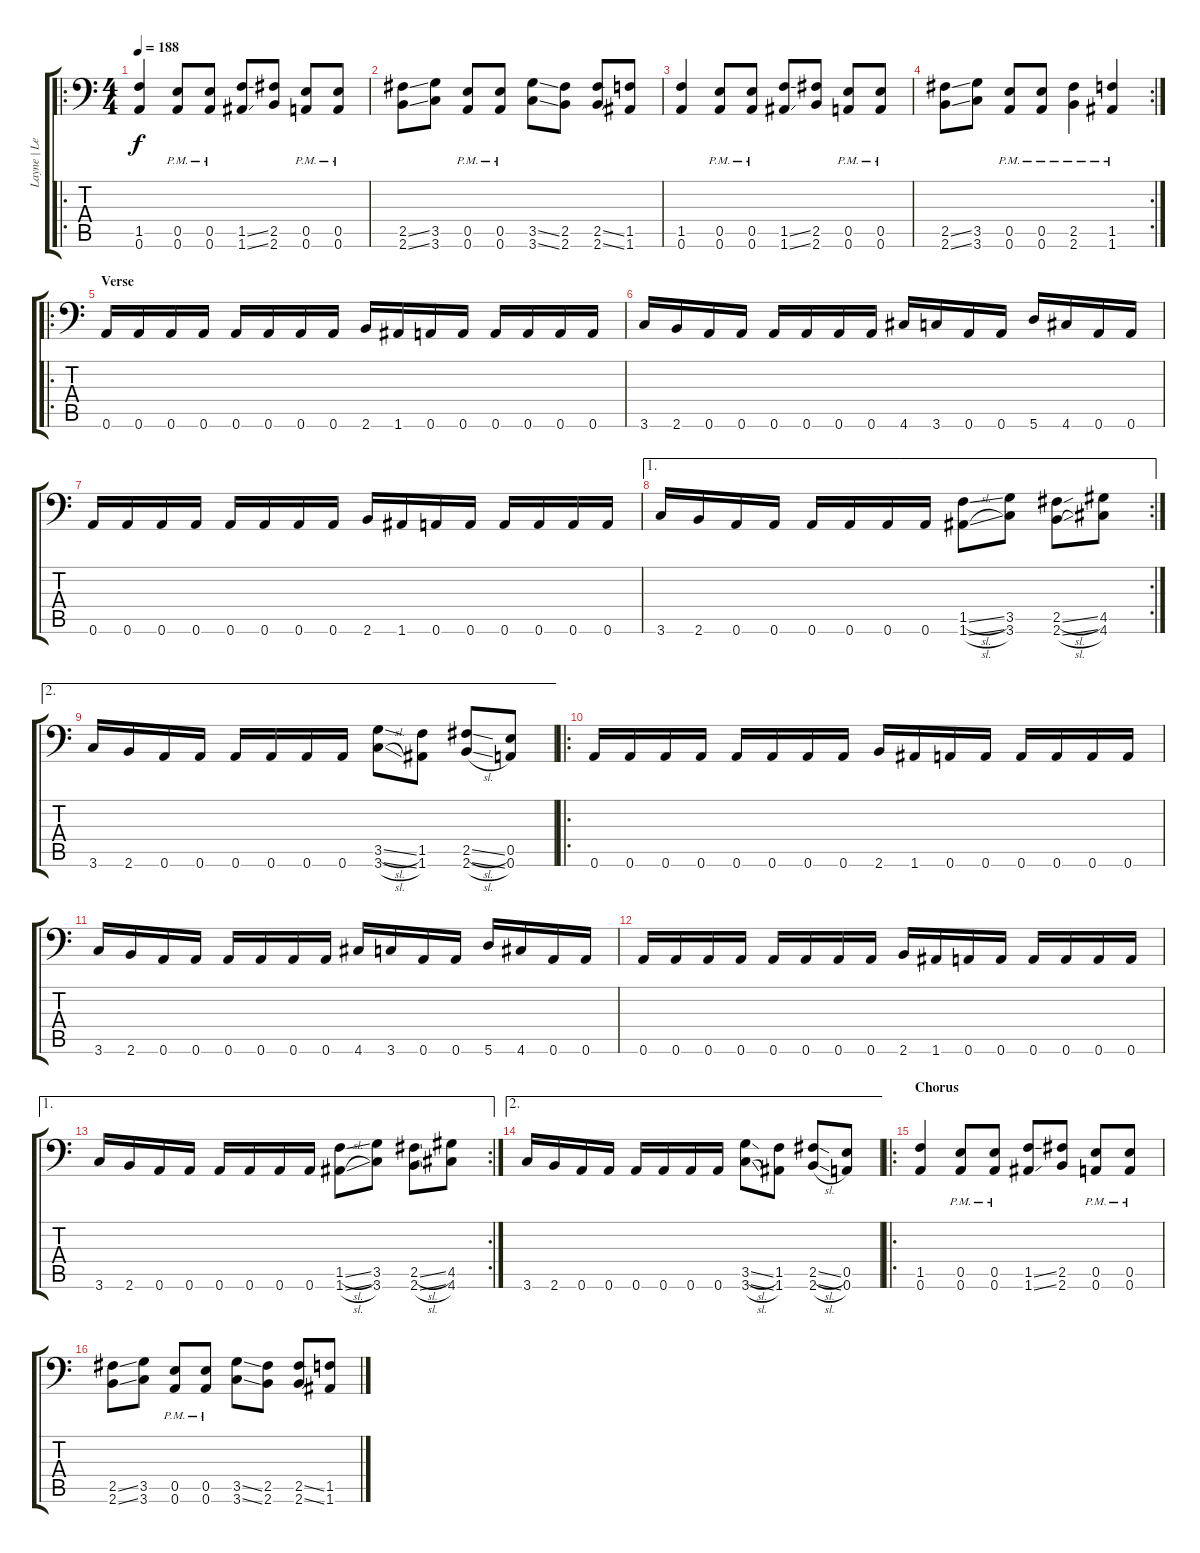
\track ("Layne | Lead" "Layne | Le") {instrument distortionguitar}
\staff {score tabs}
\tuning (B3 Gb3 D3 A2 E2 A1) {hide}
\ro
\ts (4 4)
\tempo 188
\clef f4
\ks c
(1.5 0.6).4{dy f} (0.5{pm} 0.6{pm}).8 (0.5{pm} 0.6{pm}).8 (1.5{ss} 1.6{ss}).8 (2.5 2.6).8 (0.5{pm} 0.6{pm}).8 (0.5{pm} 0.6{pm}).8 |
(2.5{ss} 2.6{ss}).8 (3.5 3.6).8 (0.5{pm} 0.6{pm}).8 (0.5{pm} 0.6{pm}).8 (3.5{ss} 3.6{ss}).8 (2.5 2.6).8 (2.5{ss} 2.6{ss}).8 (1.5 1.6).8 |
(1.5 0.6).4 (0.5{pm} 0.6{pm}).8 (0.5{pm} 0.6{pm}).8 (1.5{ss} 1.6{ss}).8 (2.5 2.6).8 (0.5{pm} 0.6{pm}).8 (0.5{pm} 0.6{pm}).8 |
\rc 2
(2.5{ss} 2.6{ss}).8 (3.5 3.6).8 (0.5{pm} 0.6{pm}).8 (0.5{pm} 0.6{pm}).8 (2.5{pm} 2.6{pm}).4 (1.5{pm} 1.6{pm}).4 |
\ro
\section ("" "Verse")
0.6.16 0.6.16 0.6.16 0.6.16 0.6.16 0.6.16 0.6.16 0.6.16 2.6.16 1.6.16 0.6.16 0.6.16 0.6.16 0.6.16 0.6.16 0.6.16 |
3.6.16 2.6.16 0.6.16 0.6.16 0.6.16 0.6.16 0.6.16 0.6.16 4.6.16 3.6.16 0.6.16 0.6.16 5.6.16 4.6.16 0.6.16 0.6.16 |
0.6.16 0.6.16 0.6.16 0.6.16 0.6.16 0.6.16 0.6.16 0.6.16 2.6.16 1.6.16 0.6.16 0.6.16 0.6.16 0.6.16 0.6.16 0.6.16 |
\ae 1
\rc 2
3.6.16 2.6.16 0.6.16 0.6.16 0.6.16 0.6.16 0.6.16 0.6.16 (1.5{sl} 1.6{sl}).8 (3.5 3.6).8 (2.5{sl} 2.6{sl}).8 (4.5 4.6).8 |
\ae 2
3.6.16 2.6.16 0.6.16 0.6.16 0.6.16 0.6.16 0.6.16 0.6.16 (3.5{sl} 3.6{sl}).8 (1.5 1.6).8 (2.5{sl} 2.6{sl}).8 (0.5 0.6).8 |
\ro
0.6.16 0.6.16 0.6.16 0.6.16 0.6.16 0.6.16 0.6.16 0.6.16 2.6.16 1.6.16 0.6.16 0.6.16 0.6.16 0.6.16 0.6.16 0.6.16 |
3.6.16 2.6.16 0.6.16 0.6.16 0.6.16 0.6.16 0.6.16 0.6.16 4.6.16 3.6.16 0.6.16 0.6.16 5.6.16 4.6.16 0.6.16 0.6.16 |
0.6.16 0.6.16 0.6.16 0.6.16 0.6.16 0.6.16 0.6.16 0.6.16 2.6.16 1.6.16 0.6.16 0.6.16 0.6.16 0.6.16 0.6.16 0.6.16 |
\ae 1
\rc 2
3.6.16 2.6.16 0.6.16 0.6.16 0.6.16 0.6.16 0.6.16 0.6.16 (1.5{sl} 1.6{sl}).8 (3.5 3.6).8 (2.5{sl} 2.6{sl}).8 (4.5 4.6).8 |
\ae 2
3.6.16 2.6.16 0.6.16 0.6.16 0.6.16 0.6.16 0.6.16 0.6.16 (3.5{sl} 3.6{sl}).8 (1.5 1.6).8 (2.5{sl} 2.6{sl}).8 (0.5 0.6).8 |
\ro
\section ("" "Chorus")
(1.5 0.6).4 (0.5{pm} 0.6{pm}).8 (0.5{pm} 0.6{pm}).8 (1.5{ss} 1.6{ss}).8 (2.5 2.6).8 (0.5{pm} 0.6{pm}).8 (0.5{pm} 0.6{pm}).8 |
(2.5{ss} 2.6{ss}).8 (3.5 3.6).8 (0.5{pm} 0.6{pm}).8 (0.5{pm} 0.6{pm}).8 (3.5{ss} 3.6{ss}).8 (2.5 2.6).8 (2.5{ss} 2.6{ss}).8 (1.5 1.6).8
